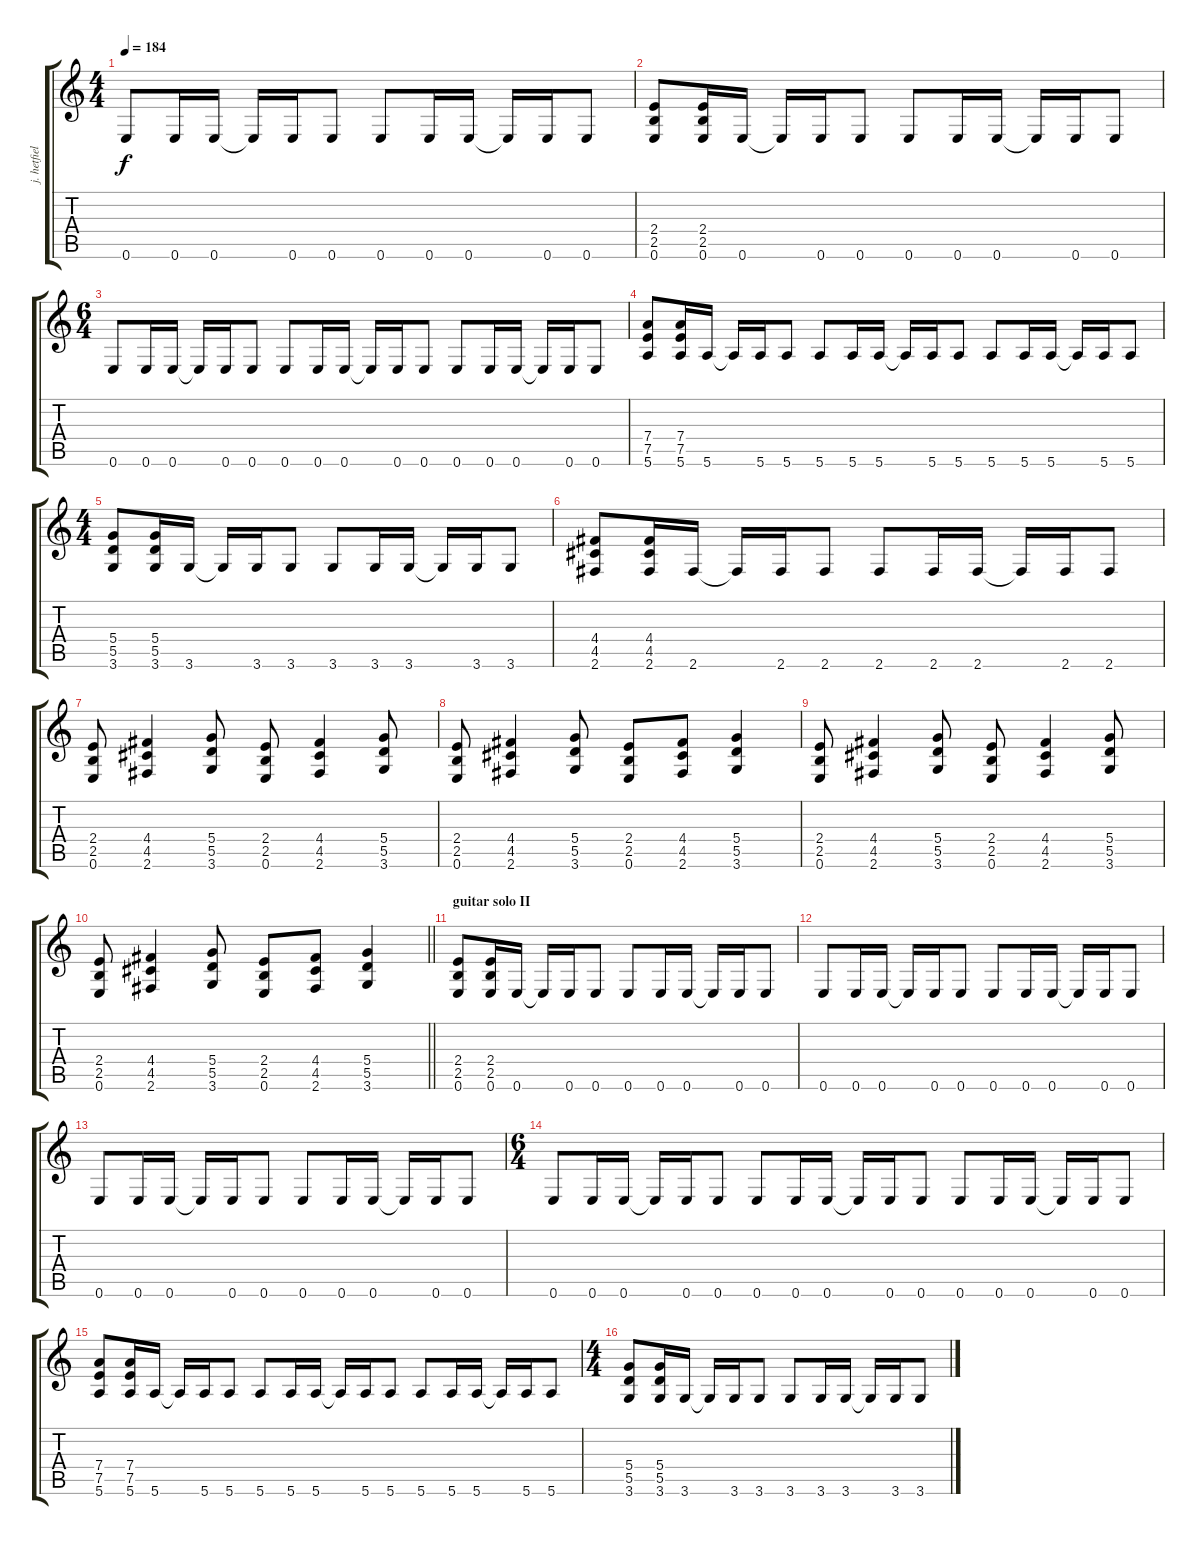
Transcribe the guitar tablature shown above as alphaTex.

\track ("j. hetfield - rhythm guitar" "j. hetfiel") {instrument distortionguitar}
\staff {score tabs}
\tuning (E4 B3 G3 D3 A2 E2) {hide}
\ts (4 4)
\tempo 184
\clef g2
\ks c
0.6.8{dy f} 0.6.16 0.6.16 0.6{t}.16 0.6.16 0.6.8 0.6.8 0.6.16 0.6.16 0.6{t}.16 0.6.16 0.6.8 |
(2.4 2.5 0.6).8 (2.4 2.5 0.6).16 0.6.16 0.6{t}.16 0.6.16 0.6.8 0.6.8 0.6.16 0.6.16 0.6{t}.16 0.6.16 0.6.8 |
\ts (6 4)
0.6.8 0.6.16 0.6.16 0.6{t}.16 0.6.16 0.6.8 0.6.8 0.6.16 0.6.16 0.6{t}.16 0.6.16 0.6.8 0.6.8 0.6.16 0.6.16 0.6{t}.16 0.6.16 0.6.8 |
(7.4 7.5 5.6).8 (7.4 7.5 5.6).16 5.6.16 5.6{t}.16 5.6.16 5.6.8 5.6.8 5.6.16 5.6.16 5.6{t}.16 5.6.16 5.6.8 5.6.8 5.6.16 5.6.16 5.6{t}.16 5.6.16 5.6.8 |
\ts (4 4)
(5.4 5.5 3.6).8 (5.4 5.5 3.6).16 3.6.16 3.6{t}.16 3.6.16 3.6.8 3.6.8 3.6.16 3.6.16 3.6{t}.16 3.6.16 3.6.8 |
(4.4 4.5 2.6).8 (4.4 4.5 2.6).16 2.6.16 2.6{t}.16 2.6.16 2.6.8 2.6.8 2.6.16 2.6.16 2.6{t}.16 2.6.16 2.6.8 |
(2.4 2.5 0.6).8 (4.4 4.5 2.6).4 (5.4 5.5 3.6).8 (2.4 2.5 0.6).8 (4.4 4.5 2.6).4 (5.4 5.5 3.6).8 |
(2.4 2.5 0.6).8 (4.4 4.5 2.6).4 (5.4 5.5 3.6).8 (2.4 2.5 0.6).8 (4.4 4.5 2.6).8 (5.4 5.5 3.6).4 |
(2.4 2.5 0.6).8 (4.4 4.5 2.6).4 (5.4 5.5 3.6).8 (2.4 2.5 0.6).8 (4.4 4.5 2.6).4 (5.4 5.5 3.6).8 |
\barLineRight lightlight
(2.4 2.5 0.6).8 (4.4 4.5 2.6).4 (5.4 5.5 3.6).8 (2.4 2.5 0.6).8 (4.4 4.5 2.6).8 (5.4 5.5 3.6).4 |
\section ("" "guitar solo II")
(2.4 2.5 0.6).8 (2.4 2.5 0.6).16 0.6.16 0.6{t}.16 0.6.16 0.6.8 0.6.8 0.6.16 0.6.16 0.6{t}.16 0.6.16 0.6.8 |
0.6.8 0.6.16 0.6.16 0.6{t}.16 0.6.16 0.6.8 0.6.8 0.6.16 0.6.16 0.6{t}.16 0.6.16 0.6.8 |
0.6.8 0.6.16 0.6.16 0.6{t}.16 0.6.16 0.6.8 0.6.8 0.6.16 0.6.16 0.6{t}.16 0.6.16 0.6.8 |
\ts (6 4)
0.6.8 0.6.16 0.6.16 0.6{t}.16 0.6.16 0.6.8 0.6.8 0.6.16 0.6.16 0.6{t}.16 0.6.16 0.6.8 0.6.8 0.6.16 0.6.16 0.6{t}.16 0.6.16 0.6.8 |
(7.4 7.5 5.6).8 (7.4 7.5 5.6).16 5.6.16 5.6{t}.16 5.6.16 5.6.8 5.6.8 5.6.16 5.6.16 5.6{t}.16 5.6.16 5.6.8 5.6.8 5.6.16 5.6.16 5.6{t}.16 5.6.16 5.6.8 |
\ts (4 4)
(5.4 5.5 3.6).8 (5.4 5.5 3.6).16 3.6.16 3.6{t}.16 3.6.16 3.6.8 3.6.8 3.6.16 3.6.16 3.6{t}.16 3.6.16 3.6.8
